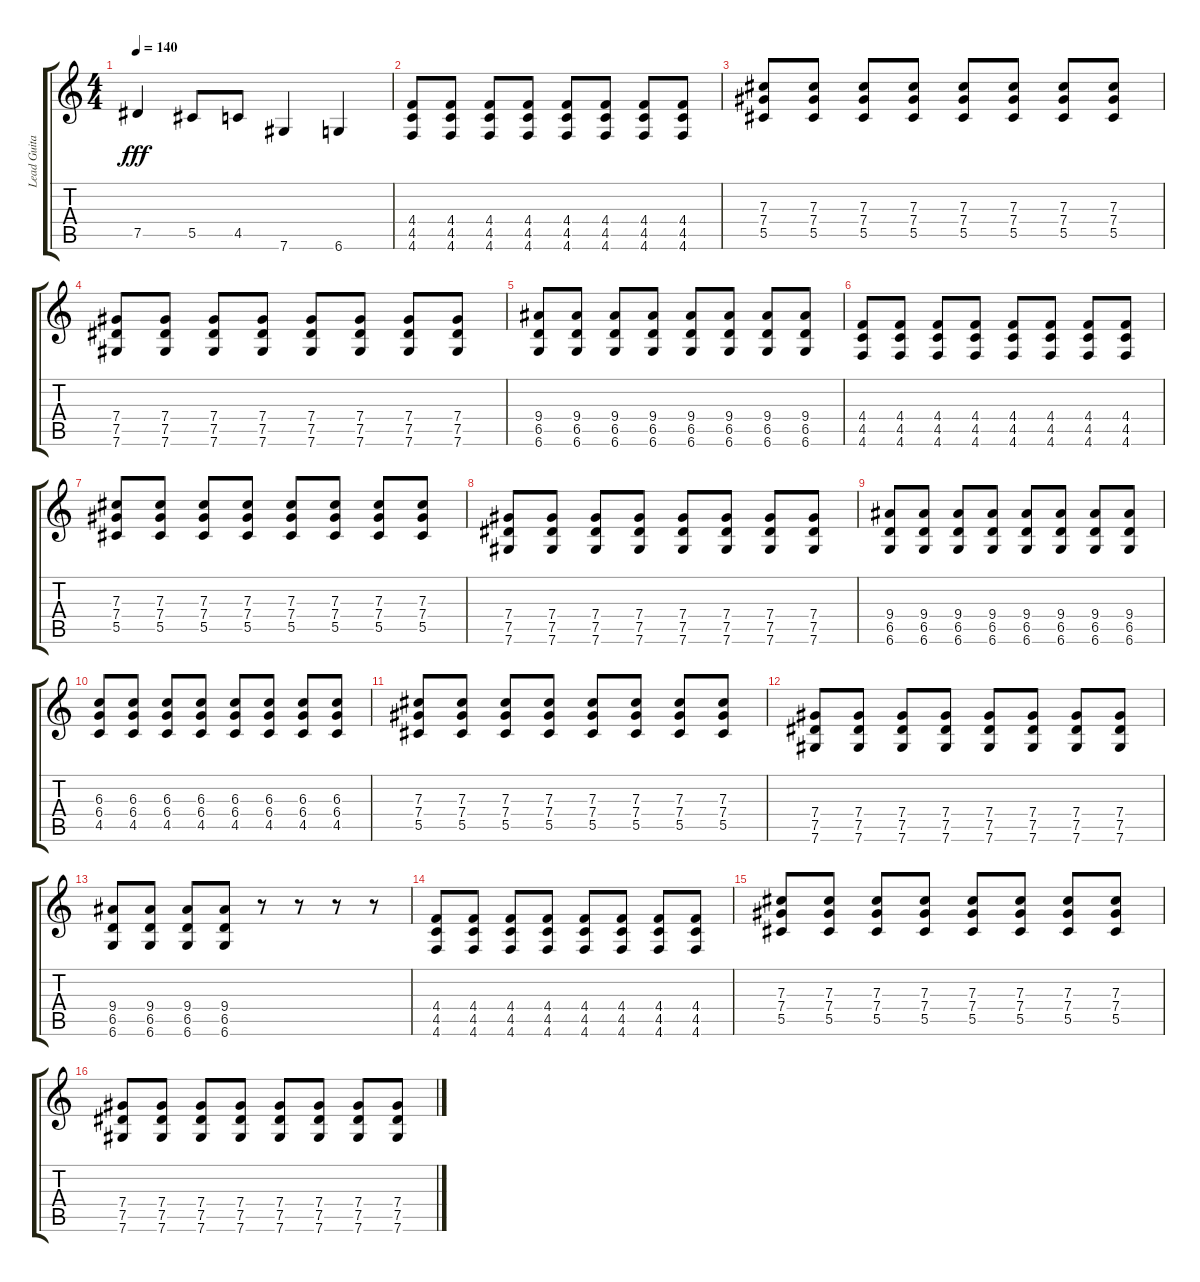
\track ("Lead Guitar" "Lead Guita") {instrument acousticguitarsteel}
\staff {score tabs}
\tuning (Eb4 Bb3 Gb3 Db3 Ab2 Db2) {hide}
\ts (4 4)
\tempo 140
\clef g2
\ks c
7.5.4{dy fff} 5.5.8 4.5.8 7.6.4 6.6.4 |
(4.4 4.5 4.6).8 (4.4 4.5 4.6).8 (4.4 4.5 4.6).8 (4.4 4.5 4.6).8 (4.4 4.5 4.6).8 (4.4 4.5 4.6).8 (4.4 4.5 4.6).8 (4.4 4.5 4.6).8 |
(7.3 7.4 5.5).8 (7.3 7.4 5.5).8 (7.3 7.4 5.5).8 (7.3 7.4 5.5).8 (7.3 7.4 5.5).8 (7.3 7.4 5.5).8 (7.3 7.4 5.5).8 (7.3 7.4 5.5).8 |
(7.4 7.5 7.6).8 (7.4 7.5 7.6).8 (7.4 7.5 7.6).8 (7.4 7.5 7.6).8 (7.4 7.5 7.6).8 (7.4 7.5 7.6).8 (7.4 7.5 7.6).8 (7.4 7.5 7.6).8 |
(9.4 6.5 6.6).8 (9.4 6.5 6.6).8 (9.4 6.5 6.6).8 (9.4 6.5 6.6).8 (9.4 6.5 6.6).8 (9.4 6.5 6.6).8 (9.4 6.5 6.6).8 (9.4 6.5 6.6).8 |
(4.4 4.5 4.6).8 (4.4 4.5 4.6).8 (4.4 4.5 4.6).8 (4.4 4.5 4.6).8 (4.4 4.5 4.6).8 (4.4 4.5 4.6).8 (4.4 4.5 4.6).8 (4.4 4.5 4.6).8 |
(7.3 7.4 5.5).8 (7.3 7.4 5.5).8 (7.3 7.4 5.5).8 (7.3 7.4 5.5).8 (7.3 7.4 5.5).8 (7.3 7.4 5.5).8 (7.3 7.4 5.5).8 (7.3 7.4 5.5).8 |
(7.4 7.5 7.6).8 (7.4 7.5 7.6).8 (7.4 7.5 7.6).8 (7.4 7.5 7.6).8 (7.4 7.5 7.6).8 (7.4 7.5 7.6).8 (7.4 7.5 7.6).8 (7.4 7.5 7.6).8 |
(9.4 6.5 6.6).8 (9.4 6.5 6.6).8 (9.4 6.5 6.6).8 (9.4 6.5 6.6).8 (9.4 6.5 6.6).8 (9.4 6.5 6.6).8 (9.4 6.5 6.6).8 (9.4 6.5 6.6).8 |
(6.3 6.4 4.5).8 (6.3 6.4 4.5).8 (6.3 6.4 4.5).8 (6.3 6.4 4.5).8 (6.3 6.4 4.5).8 (6.3 6.4 4.5).8 (6.3 6.4 4.5).8 (6.3 6.4 4.5).8 |
(7.3 7.4 5.5).8 (7.3 7.4 5.5).8 (7.3 7.4 5.5).8 (7.3 7.4 5.5).8 (7.3 7.4 5.5).8 (7.3 7.4 5.5).8 (7.3 7.4 5.5).8 (7.3 7.4 5.5).8 |
(7.4 7.5 7.6).8 (7.4 7.5 7.6).8 (7.4 7.5 7.6).8 (7.4 7.5 7.6).8 (7.4 7.5 7.6).8 (7.4 7.5 7.6).8 (7.4 7.5 7.6).8 (7.4 7.5 7.6).8 |
(9.4 6.5 6.6).8 (9.4 6.5 6.6).8 (9.4 6.5 6.6).8 (9.4 6.5 6.6).8 r.8 r.8 r.8 r.8 |
(4.4 4.5 4.6).8 (4.4 4.5 4.6).8 (4.4 4.5 4.6).8 (4.4 4.5 4.6).8 (4.4 4.5 4.6).8 (4.4 4.5 4.6).8 (4.4 4.5 4.6).8 (4.4 4.5 4.6).8 |
(7.3 7.4 5.5).8 (7.3 7.4 5.5).8 (7.3 7.4 5.5).8 (7.3 7.4 5.5).8 (7.3 7.4 5.5).8 (7.3 7.4 5.5).8 (7.3 7.4 5.5).8 (7.3 7.4 5.5).8 |
(7.4 7.5 7.6).8 (7.4 7.5 7.6).8 (7.4 7.5 7.6).8 (7.4 7.5 7.6).8 (7.4 7.5 7.6).8 (7.4 7.5 7.6).8 (7.4 7.5 7.6).8 (7.4 7.5 7.6).8
